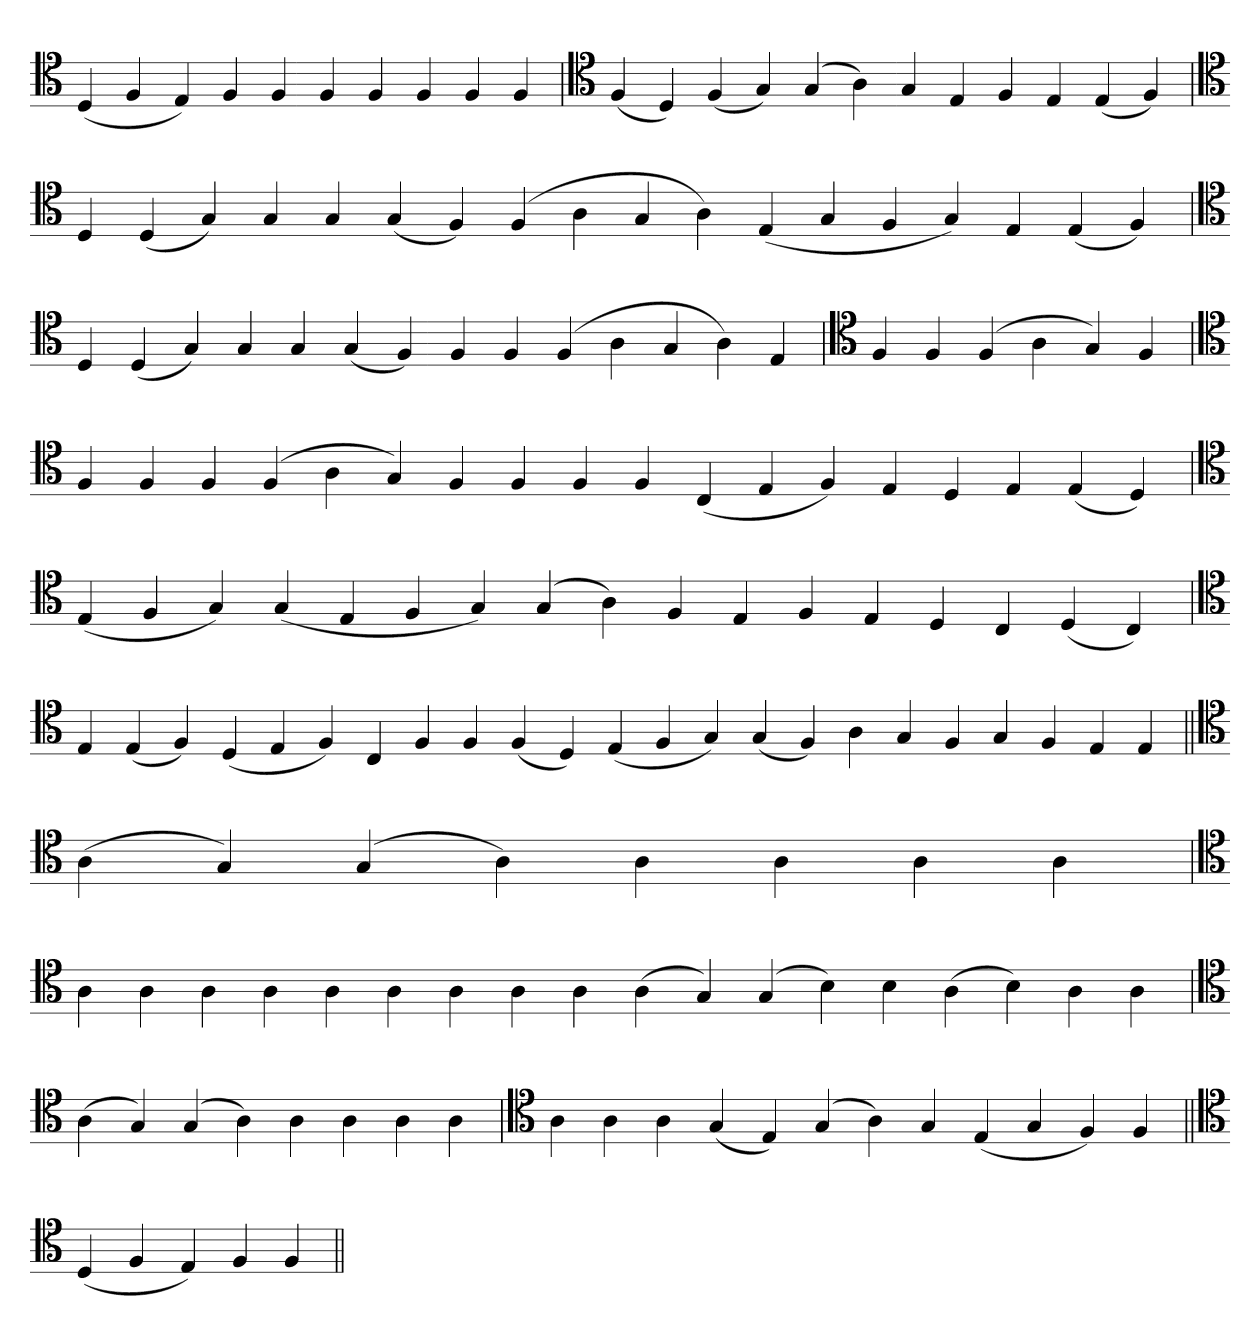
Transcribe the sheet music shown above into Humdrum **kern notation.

**kern
*part1
*staff1
*clefC4
=
(4D
4F
4E)
4F
4F
4F
4F
4F
4F
4F
=`
*clefC4
(4F
4D)
(4F
4G)
(4G
4A)
4G
4E
4F
4E
(4E
4F)
='
*clefC4
4D
(4D
4G)
4G
4G
(4G
4F)
(4F
4A
4G
4A)
(4E
4G
4F
4G)
4E
(4E
4F)
=
*clefC4
4D
(4D
4G)
4G
4G
(4G
4F)
4F
4F
(4F
4A
4G
4A)
4E
='
*clefC4
4F
4F
(4F
4A
4G)
4F
=`
*clefC4
4F
4F
4F
(4F
4A
4G)
4F
4F
4F
4F
(4C
4E
4F)
4E
4D
4E
(4E
4D)
='
*clefC4
(4E
4F
4G)
(4G
4E
4F
4G)
(4G
4A)
4F
4E
4F
4E
4D
4C
(4D
4C)
=`
*clefC4
4E
(4E
4F)
(4D
4E
4F)
4C
4F
4F
(4F
4D)
(4E
4F
4G)
(4G
4F)
4A
4G
4F
4G
4F
4E
4E
=||
*clefC4
(4A
4G)
(4G
4A)
4A
4A
4A
4A
=`
*clefC4
4A
4A
4A
4A
4A
4A
4A
4A
4A
(4A
4G)
(4G
4B)
4B
(4A
4B)
4A
4A
=
*clefC4
(4A
4G)
(4G
4A)
4A
4A
4A
4A
=`
*clefC4
4A
4A
4A
(4G
4E)
(4G
4A)
4G
(4E
4G
4F)
4F
=||
*clefC4
(4D
4F
4E)
4F
4F
=||
*-
